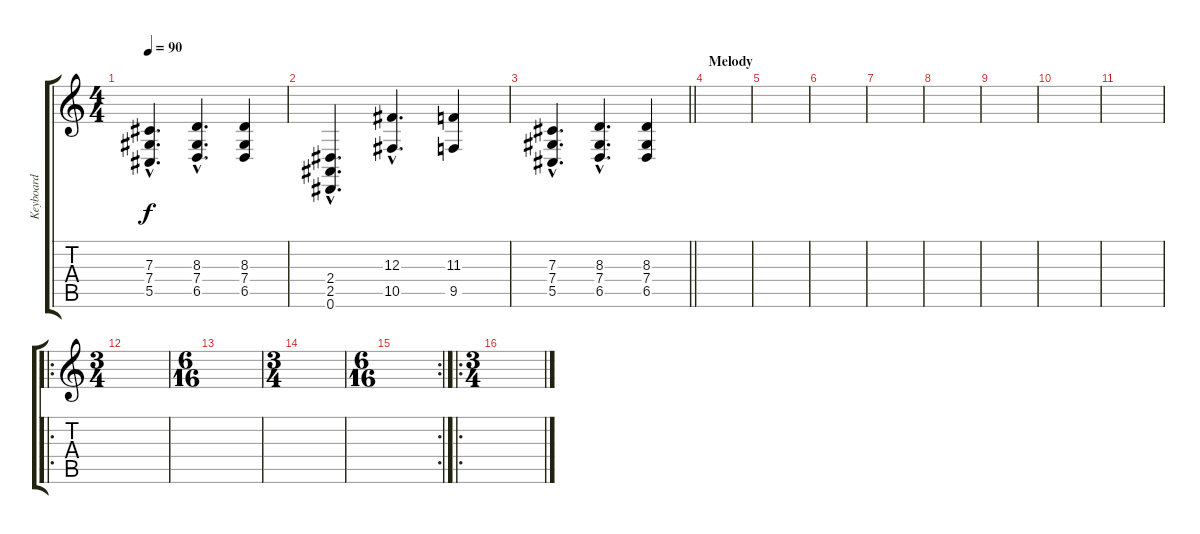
\track ("Keyboard" "Keyboard") {instrument synthstrings1}
\staff {score tabs}
\tuning (Eb4 Bb3 Gb3 Db3 Ab2 Eb2) {hide}
\ts (4 4)
\tempo 90
\clef g2
\ks c
(7.3{hac} 7.4{hac} 5.5{hac}).4{d dy f} (8.3{hac} 7.4{hac} 6.5{hac}).4{d} (8.3 7.4 6.5).4 |
(2.4{hac} 2.5{hac} 0.6{hac}).4{d} (12.3{hac} 10.5{hac}).4{d} (11.3 9.5).4 |
\barLineRight lightlight
(7.3{hac} 7.4{hac} 5.5{hac}).4{d} (8.3{hac} 7.4{hac} 6.5{hac}).4{d} (8.3 7.4 6.5).4 |
\section ("" "Melody")
|
|
|
|
|
|
|
|
\ro
\ts (3 4)
|
\ts (6 16)
|
\ts (3 4)
|
\rc 2
\ts (6 16)
|
\ro
\ts (3 4)
